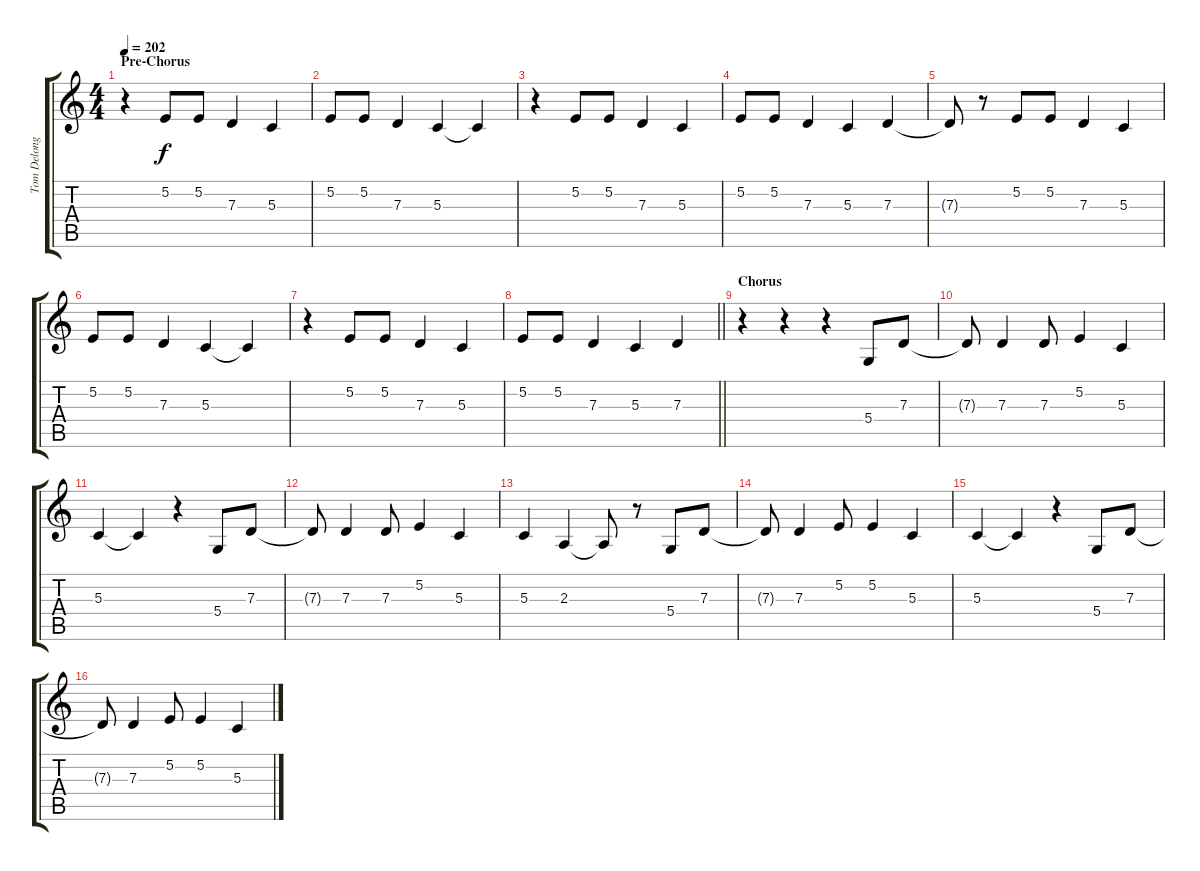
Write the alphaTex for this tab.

\track ("Tom Delonge - Vocals" "Tom Delong") {instrument altosax}
\staff {score tabs}
\tuning (E4 B3 G3 D3 A2 E2) {hide}
\ts (4 4)
\section ("" "Pre-Chorus")
\tempo 202
\clef g2
\ks c
r.4{dy f} 5.2.8 5.2.8 7.3.4 5.3.4 |
5.2.8 5.2.8 7.3.4 5.3.4 5.3{t}.4 |
r.4 5.2.8 5.2.8 7.3.4 5.3.4 |
5.2.8 5.2.8 7.3.4 5.3.4 7.3.4 |
7.3{t}.8 r.8 5.2.8 5.2.8 7.3.4 5.3.4 |
5.2.8 5.2.8 7.3.4 5.3.4 5.3{t}.4 |
r.4 5.2.8 5.2.8 7.3.4 5.3.4 |
\barLineRight lightlight
5.2.8 5.2.8 7.3.4 5.3.4 7.3.4 |
\section ("" "Chorus")
r.4 r.4 r.4 5.4.8 7.3.8 |
7.3{t}.8 7.3.4 7.3.8 5.2.4 5.3.4 |
5.3.4 5.3{t}.4 r.4 5.4.8 7.3.8 |
7.3{t}.8 7.3.4 7.3.8 5.2.4 5.3.4 |
5.3.4 2.3.4 2.3{t}.8 r.8 5.4.8 7.3.8 |
7.3{t}.8 7.3.4 5.2.8 5.2.4 5.3.4 |
5.3.4 5.3{t}.4 r.4 5.4.8 7.3.8 |
7.3{t}.8 7.3.4 5.2.8 5.2.4 5.3.4
